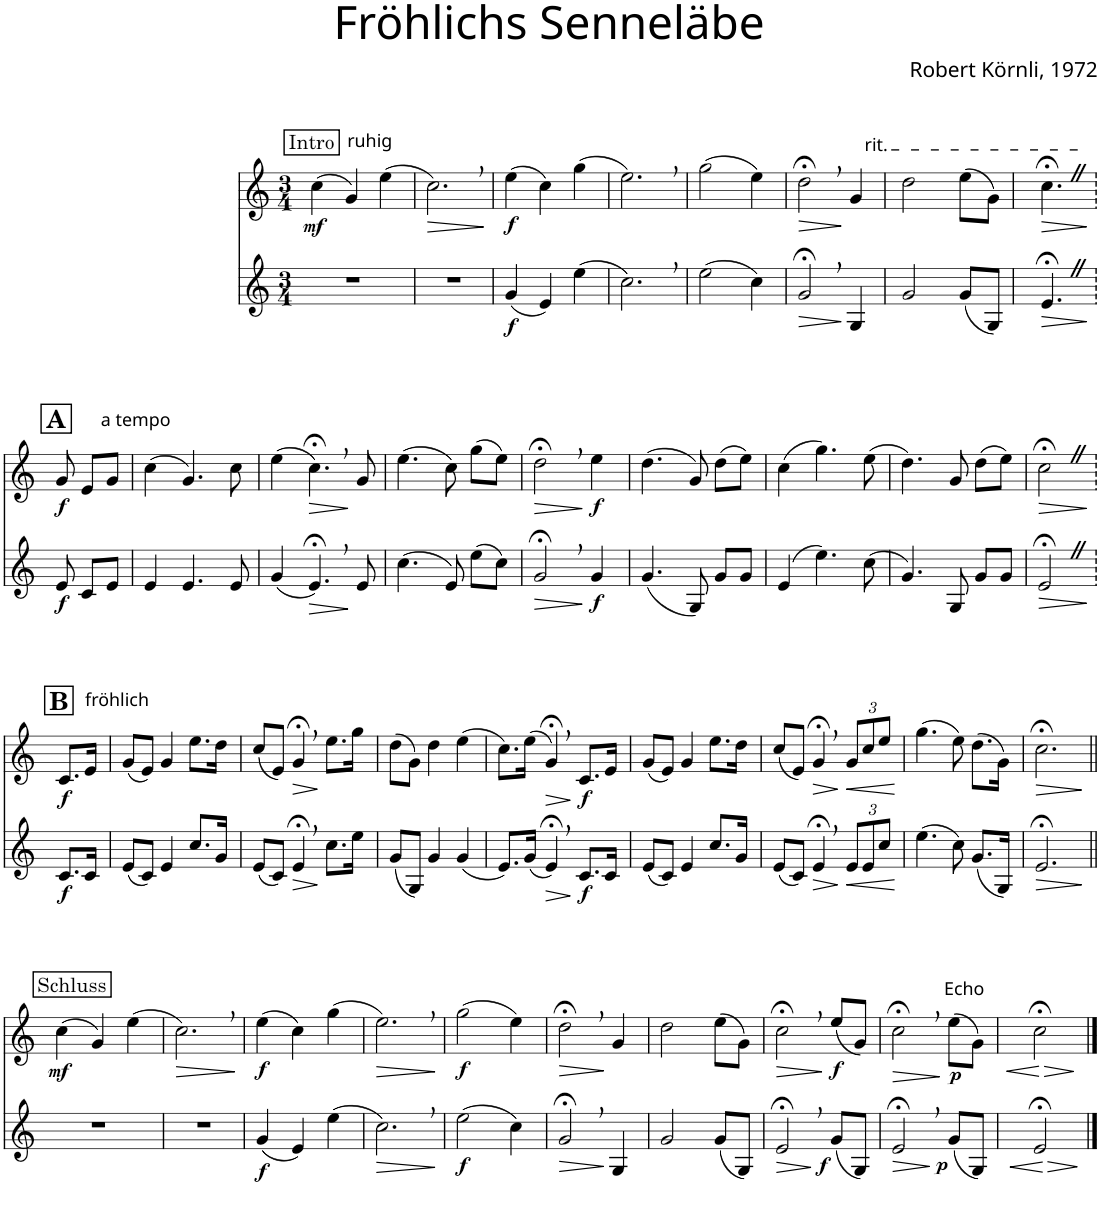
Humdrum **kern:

**kern	**dynam	**kern	**dynam
*part2	*part2	*part1	*part1
*staff2	*staff2	*staff1	*staff1
*I"Alphorn	*	*I"Alphorn	*
*clefG2	*	*clefG2	*
*Trd4c6	*	*Trd4c6	*
*k[]	*	*k[]	*
*M3/4	*	*M3/4	*
!!LO:REH:place=s1:a:cj:fs=11:t=Intro
=1	=1	=1	=1
!	!	!LO:TX:a:t=ruhig	!
!	!	!	!LO:DY:b
2.r	.	(4cc\	mf
.	.	4g/)	.
.	.	(4ee\	.
.	.	.	]
=2	=2	=2	=2
!	!	!	!LO:HP:b
2.r	.	2.cc,\)	>
.	.	.	]
=3	=3	=3	=3
!	!LO:DY:b	!	!LO:DY:b
(4g/	f	(4ee\	f
4e/)	.	4cc\)	.
(4ee\	.	(4gg\	.
=4	=4	=4	=4
2.cc,\)	.	2.ee,\)	.
=5	=5	=5	=5
(2ee\	.	(2gg\	.
4cc\)	.	4ee\)	.
=6	=6	=6	=6
!	!LO:HP:b	!	!LO:HP:b
2g;<,/	>	2dd;<,\	>
!	!	!LO:TX:a:t=rit.	!
4G/	]	4g/	]
=7	=7	=7	=7
2g/	.	2dd\	.
(8g/L	.	(8ee\L	.
8G/J)	.	8g\J)	.
=8	=8	=8	=8
!	!LO:HP:b	!	!LO:HP:b
4.e;<Z/	>	4.cc;<Z\	>
.	]	.	]
!!LO:LB:g=z
=8X1	=8X1	=8X1	=8X1
!!LO:REH:place=s1:a:B:cj:fs=14:t=A
!	!	!LO:TX:a:t=a tempo	!
!	!LO:DY:b	!	!LO:DY:b
8e/	f	8g/	f
8c/L	.	8e/L	.
8e/J	.	8g/J	.
=9	=9	=9	=9
4e/	.	(4cc\	.
4.e/	.	4.g/)	.
8e/	.	8cc\	.
=10	=10	=10	=10
(4g/	.	(4ee\	.
!	!LO:HP:b	!	!LO:HP:b
4.e;<,/)	>	4.cc;<,\)	>
8e/	]	8g/	]
=11	=11	=11	=11
(4.cc\	.	(4.ee\	.
8e/)	.	8cc\)	.
(8ee\L	.	(8gg\L	.
8cc\J)	.	8ee\J)	.
=12	=12	=12	=12
!	!LO:HP:b	!	!LO:HP:b
2g;<,/	>	2dd;<,\	>
!	!LO:DY:n=1:b	!	!LO:DY:n=1:b
4g/	] f	4ee\	] f
=13	=13	=13	=13
(4.g/	.	(4.dd\	.
8G/)	.	8g/)	.
8g/L	.	(8dd\L	.
8g/J	.	8ee\J)	.
=14	=14	=14	=14
(4e/	.	(4cc\	.
4.ee\)	.	4.gg\)	.
(8cc\	.	(8ee\	.
=15	=15	=15	=15
4.g/)	.	4.dd\)	.
8G/	.	8g/	.
8g/L	.	(8dd\L	.
8g/J	.	8ee\J)	.
=16	=16	=16	=16
!	!LO:HP:b	!	!LO:HP:b
2e;<Z/	>	2cc;<Z\	>
.	]	.	]
!!LO:LB:g=z
=16X2	=16X2	=16X2	=16X2
!!LO:REH:place=s1:a:B:cj:fs=14:t=B
!	!	!LO:TX:a:t=fröhlich	!
!	!LO:DY:b	!	!LO:DY:b
8.c/L	f	8.c/L	f
16c/Jk	.	16e/Jk	.
=17	=17	=17	=17
(8e/L	.	(8g/L	.
8c/J)	.	8e/J)	.
4e/	.	4g/	.
8.cc/L	.	8.ee\L	.
16g/Jk	.	16dd\Jk	.
=18	=18	=18	=18
(8e/L	.	(8cc/L	.
8c/J)	.	8e/J)	.
!	!LO:HP:b	!	!LO:HP:b
4e;<,/	>	4g;<,/	>
8.cc\L	]	8.ee\L	]
16ee\Jk	.	16gg\Jk	.
=19	=19	=19	=19
(8g/L	.	(8dd\L	.
8G/J)	.	8g\J)	.
4g/	.	4dd\	.
(4g/	.	(4ee\	.
=20	=20	=20	=20
8.e/L)	.	8.cc\L)	.
(16g/Jk	.	(16ee\Jk	.
!	!LO:HP:b	!	!LO:HP:b
4e;<,/)	>	4g;<,/)	>
!	!LO:DY:n=1:b	!	!LO:DY:n=1:b
8.c/L	] f	8.c/L	] f
16c/Jk	.	16e/Jk	.
=21	=21	=21	=21
(8e/L	.	(8g/L	.
8c/J)	.	8e/J)	.
4e/	.	4g/	.
8.cc/L	.	8.ee\L	.
16g/Jk	.	16dd\Jk	.
=22	=22	=22	=22
(8e/L	.	(8cc/L	.
8c/J)	.	8e/J)	.
!	!LO:HP:b	!	!LO:HP:b
4e;<,/	>	4g;<,/	>
*Xbrackettup	*	*	*
!	!LO:HP:n=1:b	!	!
*	*	*Xbrackettup	*
!	!	!	!LO:HP:n=1:b
12e/L	] <	12g/L	] <
12e/	.	12cc/	.
12cc/J	.	12ee/J	.
.	[	.	[
=23	=23	=23	=23
(4.ee\	.	(4.gg\	.
8cc\)	.	8ee\)	.
(8.g/L	.	(8.dd\L	.
16G/Jk)	.	16g\Jk)	.
=24	=24	=24	=24
!	!LO:HP:b	!	!LO:HP:b
2.e;</	>	2.cc;<\	>
.	]	.	]
!!LO:LB:g=z
=25||	=25||	=25||	=25||
!!LO:REH:place=s1:a:cj:fs=11:t=Schluss
!	!	!	!LO:DY:b
2.r	.	(4cc\	mf
.	.	4g/)	.
.	.	(4ee\	.
=26	=26	=26	=26
!	!	!	!LO:HP:b
2.r	.	2.cc,\)	>
.	.	.	]
=27	=27	=27	=27
!	!LO:DY:b	!	!LO:DY:b
(4g/	f	(4ee\	f
4e/)	.	4cc\)	.
(4ee\	.	(4gg\	.
=28	=28	=28	=28
!	!LO:HP:b	!	!LO:HP:b
2.cc,\)	>	2.ee,\)	>
.	]	.	]
=29	=29	=29	=29
!	!LO:DY:b	!	!LO:DY:b
(2ee\	f	(2gg\	f
4cc\)	.	4ee\)	.
=30	=30	=30	=30
!	!LO:HP:b	!	!LO:HP:b
2g;<,/	>	2dd;<,\	>
4G/	]	4g/	]
=31	=31	=31	=31
2g/	.	2dd\	.
(8g/L	.	(8ee\L	.
8G/J)	.	8g\J)	.
=32	=32	=32	=32
!	!LO:HP:b	!	!LO:HP:b
2e;<,/	>	2cc;<,\	>
!	!LO:DY:n=1:b	!	!LO:DY:n=1:b
(8g/L	] f	(8ee/L	] f
8G/J)	.	8g/J)	.
=33	=33	=33	=33
!	!LO:HP:b	!	!LO:HP:b
2e;<,/	>	2cc;<,\	>
!	!	!LO:TX:a:t=Echo	!
!	!LO:DY:n=1:b	!	!LO:DY:n=1:b
(8g/L	] p	(8ee\L	] p
8G/J)	.	8g\J)	.
=34	=34	=34	=34
!	!LO:HP:b	!	!
!	!LO:HP:n=1:b	!	!LO:HP:b
!	!	!	!LO:HP:n=1:b
2e;</	< >	2cc;<\	< >
.	[ ]	.	[
==	==	==	==
*-	*-	*-	*-
